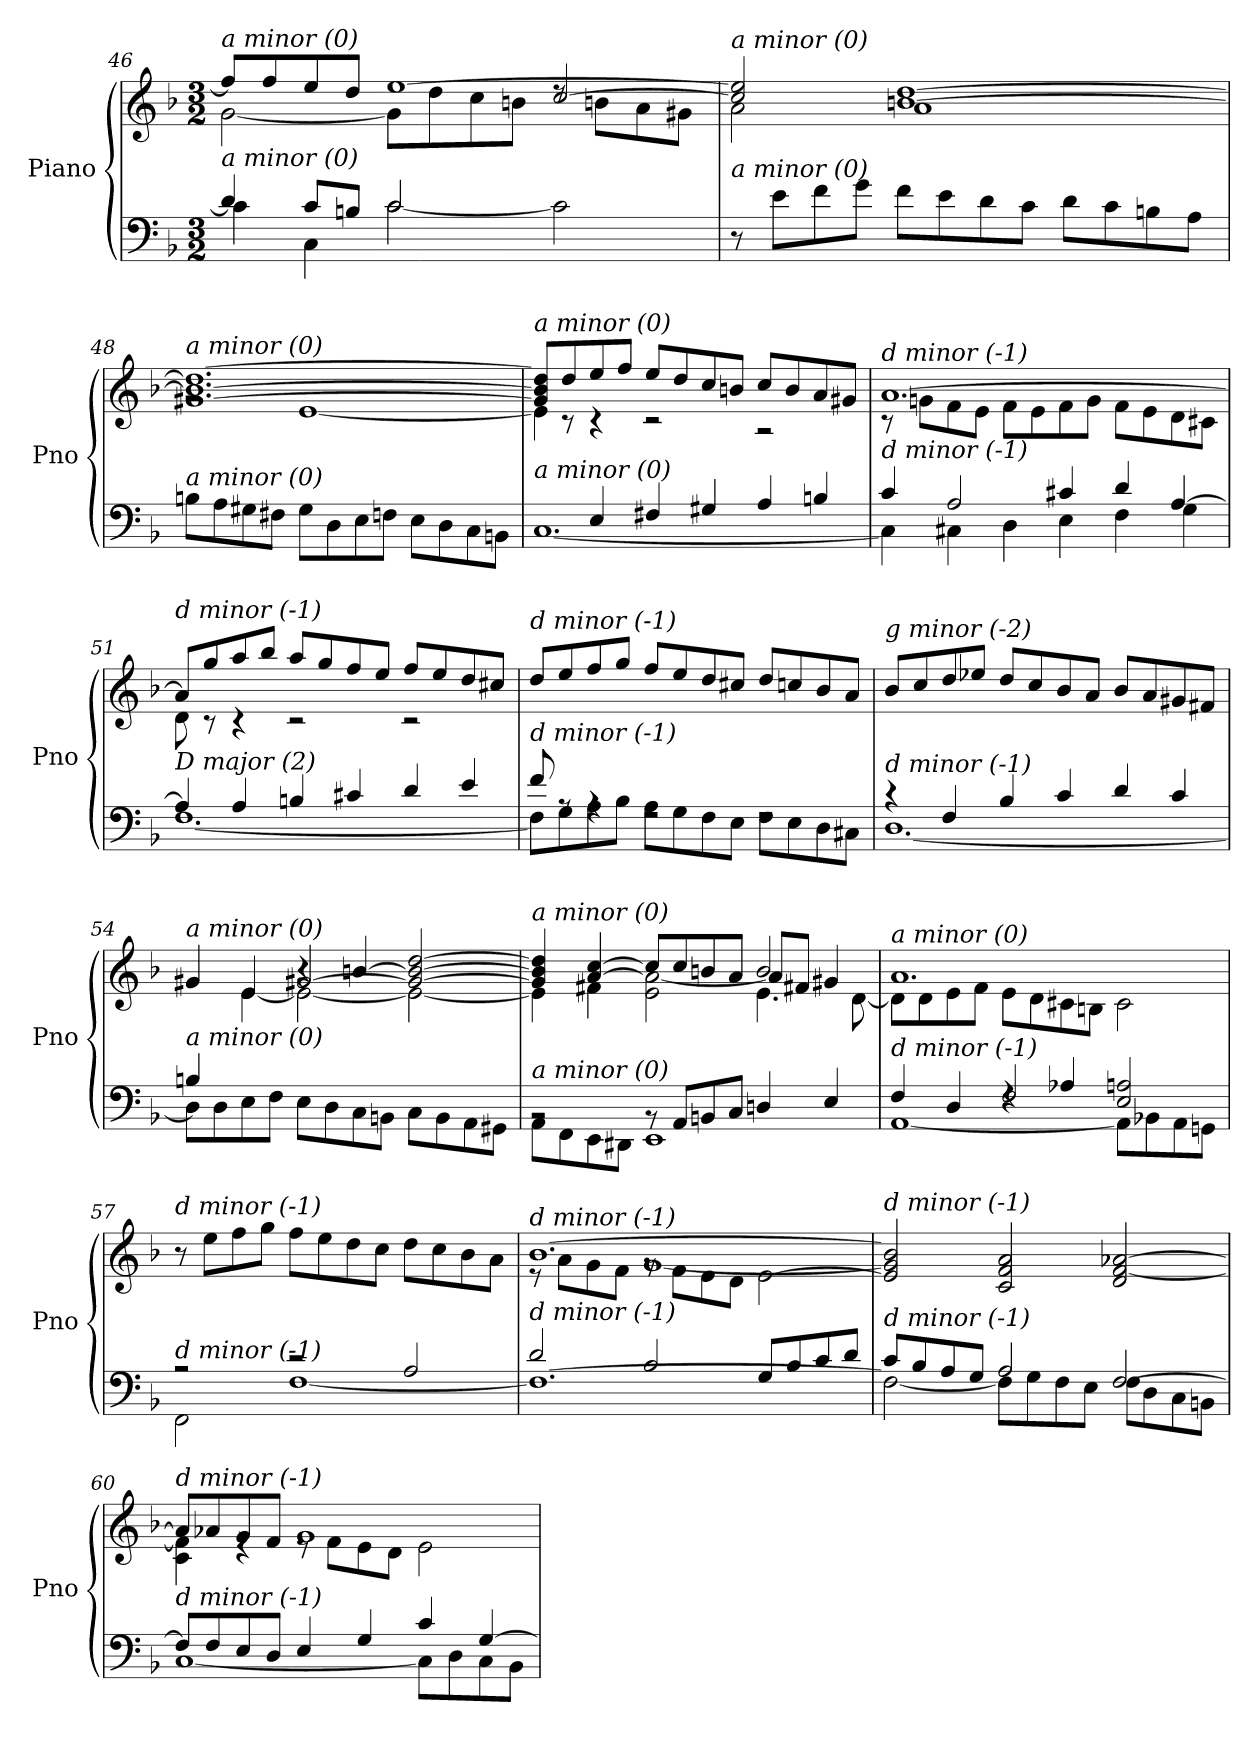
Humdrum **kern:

**kern	**kern
*part1	*part1
*staff2	*staff1
*I"Piano	*
*I'Pno	*
*clefF4	*clefG2
*k[b-]	*k[b-]
*M3/2	*M3/2
=46	=46
*^	*^
*	*^	*	*^
*	*	*	*	*	*^
!	!	!	!LO:TX:i:t=a minor (0)	!	!	!
!LO:TX:i:t=a minor (0)	!	!	!	!	!	!
1ryy	4d/]	4c\	8ff/L]	[2g\	1ryy	1ryy
.	.	.	8ff/	.	.	.
.	8c/L	4C\	8ee/	.	.	.
.	8Bn/J	.	8dd/J	.	.	.
.	[2c/	2c\	[1ee	8g\L]	.	.
.	.	.	.	8dd\	.	.
.	.	.	.	8cc\	.	.
.	.	.	.	8bn\J	.	.
2ryy	2c\]	2ryy	.	8rdd	[2cc/	2ryy
.	.	.	.	8bn\L	.	.
.	.	.	.	8a\	.	.
.	.	.	.	8g#X\J	.	.
*v	*v	*v	*	*	*	*
*	*	*v	*v	*v
=47	=47	=47
!	!LO:TX:i:t=a minor (0)	!
!LO:TX:i:t=a minor (0)	!	!
8r	2cc/] 2ee/]	2a\
8e\L	.	.
8f\	.	.
8g\J	.	.
8f\L	[1bn [1dd	1a
8e\	.	.
8d\	.	.
8c\J	.	.
8d\L	.	.
8c\	.	.
8Bn\	.	.
8A\J	.	.
!!LO:LB:g=z	!!
=48	=48	=48
!	!LO:TX:i:t=a minor (0)	!
!LO:TX:i:t=a minor (0)	!	!
8Bn\L	[1.g#X 1.b_ 1.dd_	2rg
8A\	.	.
8G#X\	.	.
8F#X\J	.	.
8G#\L	.	[1e
8D\	.	.
8E\	.	.
8Fn\J	.	.
8E\L	.	.
8D\	.	.
8C\	.	.
8BBn\J	.	.
=49	=49	=49
*^	*^	*
*	*^	*	*	*^
!	!	!	!LO:TX:i:t=a minor (0)	!	!	!
!LO:TX:i:t=a minor (0)	!	!	!	!	!	!
8ryy	[1.C	4ryy	8g#/] 8b/] 8dd/]L	4e\]	8ryy	4ryy
8ryy	.	.	8dd/	.	8rc	.
1ryy	.	4E/	8ee/	4r	1ryy	1ryy
.	.	.	8ff/J	.	.	.
.	.	4F#Xi/	8ee/L	2r	.	.
.	.	.	8dd/	.	.	.
.	.	4G#X/	8cc/	.	.	.
.	.	.	8bn/J	.	.	.
.	.	4A/	8cc/L	2r	.	.
.	.	.	8b/	.	.	.
4ryy	.	4Bn/	8a/	.	4ryy	4ryy
.	.	.	8g#X/J	.	.	.
*	*v	*v	*	*	*	*
*	*	*	*v	*v	*v
=50	=50	=50	=50
!	!	!LO:TX:i:t=d minor (-1)	!
!LO:TX:i:t=d minor (-1)	!	!	!
4c/	4C\]	[1.a	8r
.	.	.	8gn\L
2A/	4C#X\	.	8f\
.	.	.	8e\J
.	4D\	.	8f\L
.	.	.	8e\
4c#X/	4E\	.	8f\
.	.	.	8g\J
4d/	4F\	.	8f\L
.	.	.	8e\
[4A/	4G\	.	8d\
.	.	.	8c#X\J
!!LO:LB:g=z	!!
=51	=51	=51	=51
!	!	!LO:TX:i:t=d minor (-1)	!
!LO:TX:i:t=D major (2)	!	!	!
4A/]	[1.F	8a/L]	8d\
.	.	8gg/	8r
4A/	.	8aa/	4r
.	.	8bb-/J	.
4Bn/	.	8aa/L	2r
.	.	8gg/	.
4c#X/	.	8ff/	.
.	.	8ee/J	.
4d/	.	8ff/L	2r
.	.	8ee/	.
4e/	.	8dd/	.
.	.	8cc#X/J	.
*	*	*v	*v
=52	=52	=52
!	!	!LO:TX:i:t=d minor (-1)
!LO:TX:i:t=d minor (-1)	!	!
8f/	8F\L]	8dd/L
8rA	8G\	8ee/
4rA	8A\	8ff/
.	8B-\J	8gg/J
2rF	8A\L	8ff/L
.	8G\	8ee/
.	8F\	8dd/
.	8E\J	8cc#X/J
2rF	8F\L	8dd/L
.	8E\	8ccn/
.	8D\	8b-/
.	8C#X\J	8a/J
=53	=53	=53
!	!	!LO:TX:i:t=g minor (-2)
!LO:TX:i:t=d minor (-1)	!	!
4r	[1.D	8b-/L
.	.	8cc/
4F/	.	8dd/
.	.	8ee-X/J
4B-/	.	8dd/L
.	.	8cc/
4c/	.	8b-/
.	.	8a/J
4d/	.	8b-/L
.	.	8a/
4c/	.	8g#Xi/
.	.	8f#X/J
!!LO:PB:g=z
=54	=54	=54
*^	*	*^
*	*	*^	*	*^
*	*	*	*	*	*	*^
!	!	!	!	!LO:TX:i:t=a minor (0)	!	!	!
!LO:TX:i:t=a minor (0)	!	!	!	!	!	!	!
4ryy	2ryy	4Bn/	8D\L]	4g#X/	4ryy	2ryy	2ryy
.	.	.	8D\	.	.	.	.
1ryy	.	4ryy	8E\	4e/	[4e\	.	.
.	.	.	8F\J	.	.	.	.
.	2ryy	8E\L	1ryy	[2g#X/	2e\_	4r	1ryy
.	.	8D\	.	.	.	.	.
.	.	8C\	.	.	.	[4bn/	.
.	.	8BBn\J	.	.	.	.	.
.	2ryy	8C\L	.	2g#/_ 2b/_ [2dd/	2e\_	2ryy	.
.	.	8BB\	.	.	.	.	.
4ryy	.	8AA\	.	.	.	.	.
.	.	8GG#X\J	.	.	.	.	.
*	*	*v	*v	*	*	*	*
*	*	*	*	*	*v	*v
=55	=55	=55	=55	=55	=55
!	!	!	!LO:TX:i:t=a minor (0)	!	!
!LO:TX:i:t=a minor (0)	!	!	!	!	!
1ryy	2rBB	8AA\L	4g#/] 4b/] 4dd/]	4e\]	1ryy
.	.	8FF\	.	.	.
.	.	8EE\	[4a/ [4cc/	4f#X\	.
.	.	8DD#Xi\J	.	.	.
.	8rBB	1EE	8cc/L]	2e\ 2a\_	.
.	8AA/L	.	8cc/	.	.
.	8BBn/	.	8bn/	.	.
.	8C/J	.	8a/J	.	.
2ryy	4Dn/	.	2b/	4.e\	8a/L]
.	.	.	.	.	8f#X/J
.	4E/	.	.	.	4g#X/
.	.	.	.	[8d\	.
=56	=56	=56	=56	=56	=56
!	!	!	!LO:TX:i:t=a minor (0)	!	!
!LO:TX:i:t=d minor (-1)	!	!	!	!	!
4F/	[1AA	2ryy	1.a	8d\L]	2ryy
.	.	.	.	8d\	.
4D/	.	.	.	8e\	.
.	.	.	.	8f\J	.
4rF	.	2F/	.	8e\L	2ryy
.	.	.	.	8d\	.
4A-Xj/	.	.	.	8c#X\	.
.	.	.	.	8Bn\J	.
2E/ 2A/	8AA\L]	2ryy	.	2c#\	2ryy
.	8BB-X\	.	.	.	.
.	8AA\	.	.	.	.
.	8GGn\J	.	.	.	.
*	*v	*v	*	*	*
*	*	*v	*v	*v
!!LO:LB:g=z
=57	=57	=57
!	!	!LO:TX:i:t=d minor (-1)
!LO:TX:i:t=d minor (-1)	!	!
2r	2FF\	8r
.	.	8ee\L
.	.	8ff\
.	.	8gg\J
2r	[1F	8ff\L
.	.	8ee\
.	.	8dd\
.	.	8cc\J
2A/	.	8dd\L
.	.	8cc\
.	.	8b-\
.	.	8a\J
=58	=58	=58
*	*^	*^
*	*	*	*	*^
!	!	!	!LO:TX:i:t=d minor (-1)	!	!
!LO:TX:i:t=d minor (-1)	!	!	!	!	!
2ryy	2d/	1.F_	[1.b-	8r	2ryy
.	.	.	.	8a\L	.
.	.	.	.	8g\	.
.	.	.	.	8f\J	.
1ryy	2B-/	.	.	[1g	8rg
.	.	.	.	.	8f\L
.	.	.	.	.	8e\
.	.	.	.	.	8d\J
.	8G/L	.	.	.	[2e\
.	8B-/	.	.	.	.
.	8c/	.	.	.	.
.	8d/J	.	.	.	.
*	*v	*v	*	*	*
*	*	*v	*v	*v
=59	=59	=59
!	!	!LO:TX:i:t=d minor (-1)
!LO:TX:i:t=d minor (-1)	!	!
8c/L	2F\_	2e/] 2g/] 2b-/]
8B-/	.	.
8A/	.	.
8G/J	.	.
2A/	8F\L]	2c/ 2f/ 2a/
.	8G\	.
.	8F\	.
.	8E\J	.
[2F/	8F\L	2d/ [2f/ [2a-X/
.	8D\	.
.	8C\	.
.	8BBn\J	.
!!LO:LB:g=z
=60	=60	=60
*	*	*^
!	!	!LO:TX:i:t=d minor (-1)	!
!LO:TX:i:t=d minor (-1)	!	!	!
8F/L]	[1C	8a-/L]	4c\ 4f\]
8F/	.	8a-X/	.
8E/	.	8g/	4re
8D/J	.	8f/J	.
4E/	.	1g	8re
.	.	.	8f\L
4G/	.	.	8e\
.	.	.	8d\J
4c/	8C\L]	.	2e\
.	8D\	.	.
[4G/	8C\	.	.
.	8BB-\J	.	.
*v	*v	*	*
*	*v	*v
=	=
*-	*-
